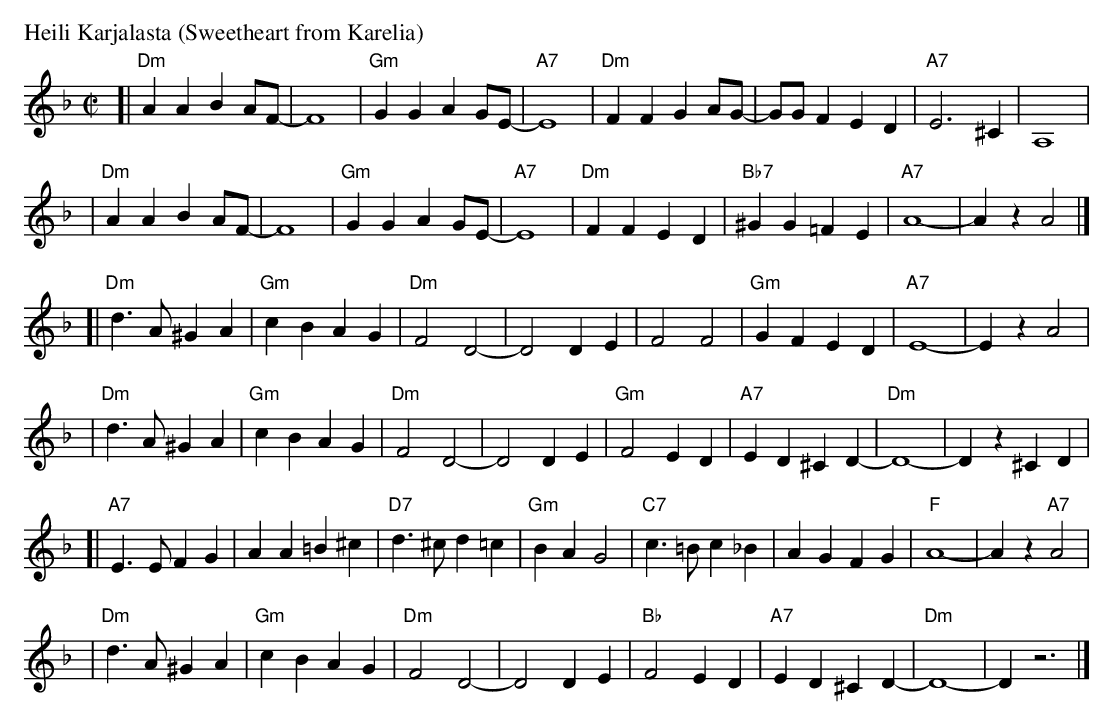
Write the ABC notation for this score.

X:1
M: C|
L: 1/4
P: Heili Karjalasta (Sweetheart from Karelia)
K: Dm
[| "Dm"AA BA/F/- | F4 | "Gm"GG AG/E/- | "A7"E4 \
| "Dm"FF GA/G/- | G/G/F ED | "A7"E3 ^C | A,4 |
| "Dm"AA BA/F/- | F4 | "Gm"GG AG/E/- | "A7"E4 \
| "Dm"FF ED | "Bb7"^GG =FE | "A7"A4- | Az A2 |]
[|"Dm"d>A ^GA | "Gm"cB AG | "Dm"F2 D2- | D2 DE \
| F2 F2 | "Gm"GF ED | "A7"E4- | Ez A2 |
| "Dm"d>A ^GA | "Gm"cB AG | "Dm"F2 D2- | D2 DE \
| "Gm"F2 ED | "A7"ED ^CD- | "Dm"D4- | Dz ^CD |
[|"A7"E>E FG | AA=B^c | "D7"d>^c d=c | "Gm"BA G2 \
| "C7"c>=B c_B | AG FG | "F"A4- | Az "A7"A2 |
| "Dm"d>A ^GA | "Gm"cB AG | "Dm"F2 D2- | D2 DE \
| "Bb"F2 ED |  "A7"ED ^CD- | "Dm"D4- | D z3 |]
